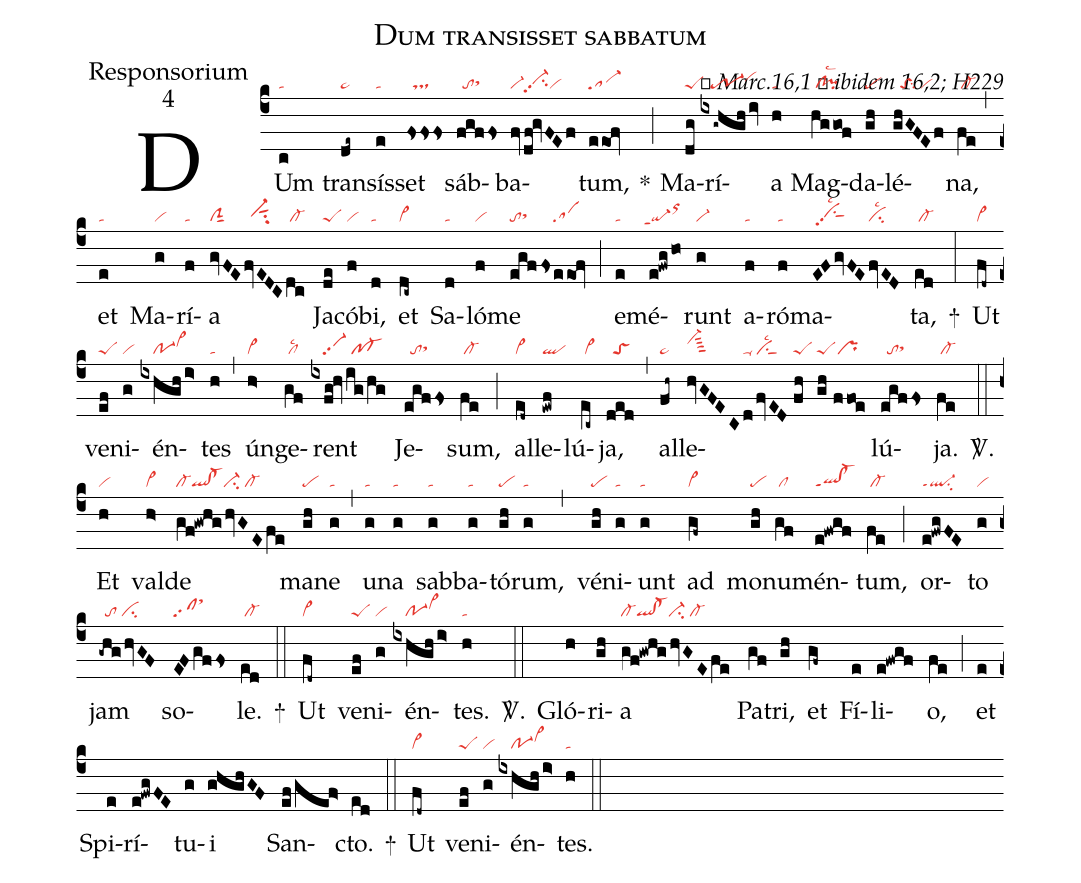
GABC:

name:Dum transisset sabbatum;
office-part:Responsorium;
mode:4;
commentary:ꝶ Marc.16,1 ꝟ ibidem 16,2; H229;
nabc-lines:1;
%%
(c4)
DUm(c|ta) tran(de~|pe~)sís(e|ta)set(fsss|//ts) sáb(fgffs|//tosthh)ba(fvdf!gvFEf|vi-vi-hhpp2su2vi)tum,(eeOf|sa-) *(;)
Ma(dg|peS)rí(ixg~!@hgh/iv|///tr-1vihi)a(h|ta) Mag(hggo!f|/cl!pilsc2)da(gh|pe)lé(ghGFEf|//toSsu2/vi)na,(fe|/cl-) (,)
et(e|ta) Ma(g|vi)rí(f|ta)a(gvFE|ciG|fvEDC|//vi-hhsut1su2|dc|/cl-) Ja(de|peS)có(f|vi)bi,(d|ta)
et(dc~|cl~) Sa(d|ta)ló(f|vi)me(egffs|tosthh|eeOf|sa) (;)
e(e|ta)mé(e!fwg/ho|``qi-ppt1orhk)runt(g|vi-) a(f|ta)ró(f|ta)ma(EFgvFE|/ciShhpp2lsc2|fvED|cilsc2)ta,(ed|/cl-) +(:)
Ut(fd~|cl~) ve(ef|peS)ni(g|vi)én(ixhgh/i>|////po-1vi>hi)tes(h|ta) (,)
ún(h>|vi>)ge(gf|/cllsc2)rent(ixfg!hvig/hg|////vi-pp2/pf-) Je(egffs|//tosthh)sum,(fe|/cl-) (;)
al(ed~|cl~)le(ewf|ql)lú(//ec~|/cl~)ja,(ded|//toS) (,)
al(fh~|pe~)le(hvGFEC|vi-hjsut4|dfvED|ta-/ciSlsc2|//fh|peS|/////gh|peS|///ffo!e|/pr)lú(egffs|//tosthh)ja.(fe|/cl-) <sp>V/</sp>.(::)
Et(h|vi) val(h>|vi>)de(gf!gwhghvGEfe|cl-ql!cl-ci-/cl-) ma(gh|pe)ne(g|ta) (,)
u(g|ta)na(g|ta) sab(g|ta)ba(g|ta)tó(gh|pe)rum,(g|ta) (,)
vé(gh|pe)ni(g|ta)unt(g|ta) ad(gf~|cl~) mo(gh|pe)nu(gf|/cl)mén(e!fwgf|ql!cl-ppt1)tum,(fe|/cl-) (;)
or(e!fwgFE|ql-ppt1su2)to(g|vi) jam(-ghghvGF|//to/ci) so(EFgffs|sfsthl)le.(ed|/cl-) +(::)
Ut(fd~|cl~) ve(ef|peS)ni(g|vi)én(ixhgh/i>|////po-1vi>hi)tes.(h|ta) <sp>V/</sp>.(::)
Gló(h)ri(gh)a(gf!gwhghvGEfe|cl-ql!cl-ci-/cl-) Pa(gf)tri,(gh) et(gf~) Fí(e)li(e!fwgf)o,(fe) (;)
et(e) Spi(e)rí(e!fwgFE)tu(g)i(ghghGF) San(ef/gef>)cto.(ed) +(::)
Ut(fd~|cl~) ve(ef|peS)ni(g|vi)én(ixhgh/i>|////po-1vi>hi)tes.(h|ta) (::)
